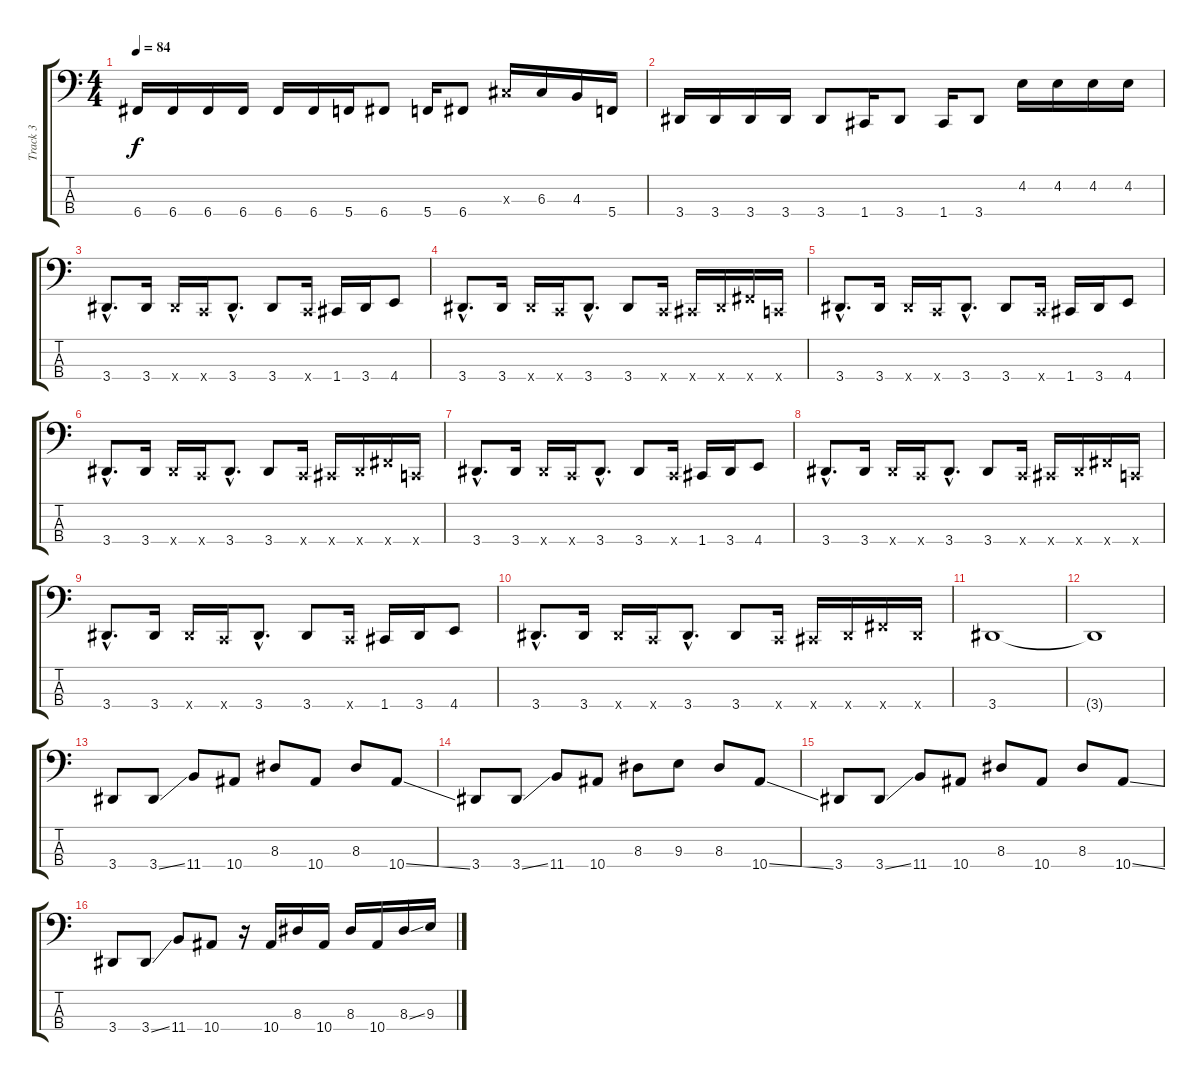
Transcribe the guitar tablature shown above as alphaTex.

\track ("Track 3" "Track 3") {instrument electricbassfinger}
\staff {score tabs}
\tuning (F2 C2 G1 C1) {hide}
\ts (4 4)
\tempo 84
\clef f4
\ks c
6.4.16{dy f} 6.4.16 6.4.16 6.4.16 6.4.16 6.4.16 5.4.16 6.4.8 5.4.16 6.4.8 6.3{x}.16 6.3.16 4.3.16 5.4.16 |
3.4.16 3.4.16 3.4.16 3.4.16 3.4.8 1.4.16 3.4.8 1.4.16 3.4.8 4.2.16 4.2.16 4.2.16 4.2.16 |
3.4{hac}.8{d} 3.4.16 3.4{x}.16 0.4{x}.16 3.4{hac}.8{d} 3.4.8 0.4{x}.16 1.4.16 3.4.16 4.4.8 |
3.4{hac}.8{d} 3.4.16 3.4{x}.16 0.4{x}.16 3.4{hac}.8{d} 3.4.8 0.4{x}.16 1.4{x}.16 3.4{x}.16 6.4{x}.16 0.4{x}.16 |
3.4{hac}.8{d} 3.4.16 3.4{x}.16 0.4{x}.16 3.4{hac}.8{d} 3.4.8 0.4{x}.16 1.4.16 3.4.16 4.4.8 |
3.4{hac}.8{d} 3.4.16 3.4{x}.16 0.4{x}.16 3.4{hac}.8{d} 3.4.8 0.4{x}.16 1.4{x}.16 3.4{x}.16 6.4{x}.16 0.4{x}.16 |
3.4{hac}.8{d} 3.4.16 3.4{x}.16 0.4{x}.16 3.4{hac}.8{d} 3.4.8 0.4{x}.16 1.4.16 3.4.16 4.4.8 |
3.4{hac}.8{d} 3.4.16 3.4{x}.16 0.4{x}.16 3.4{hac}.8{d} 3.4.8 0.4{x}.16 1.4{x}.16 3.4{x}.16 6.4{x}.16 0.4{x}.16 |
3.4{hac}.8{d} 3.4.16 3.4{x}.16 0.4{x}.16 3.4{hac}.8{d} 3.4.8 0.4{x}.16 1.4.16 3.4.16 4.4.8 |
3.4{hac}.8{d} 3.4.16 3.4{x}.16 0.4{x}.16 3.4{hac}.8{d} 3.4.8 0.4{x}.16 1.4{x}.16 3.4{x}.16 6.4{x}.16 3.4{x}.16 |
3.4.1 |
3.4{t}.1 |
3.4.8 3.4{ss}.8 11.4.8 10.4.8 8.3.8 10.4.8 8.3.8 10.4{ss}.8 |
3.4.8 3.4{ss}.8 11.4.8 10.4.8 8.3.8 9.3.8 8.3.8 10.4{ss}.8 |
3.4.8 3.4{ss}.8 11.4.8 10.4.8 8.3.8 10.4.8 8.3.8 10.4{ss}.8 |
3.4.8 3.4{ss}.8 11.4.8 10.4.8 r.16 10.4.16 8.3.16 10.4.16 8.3.16 10.4.16 8.3{ss}.16 9.3.16
